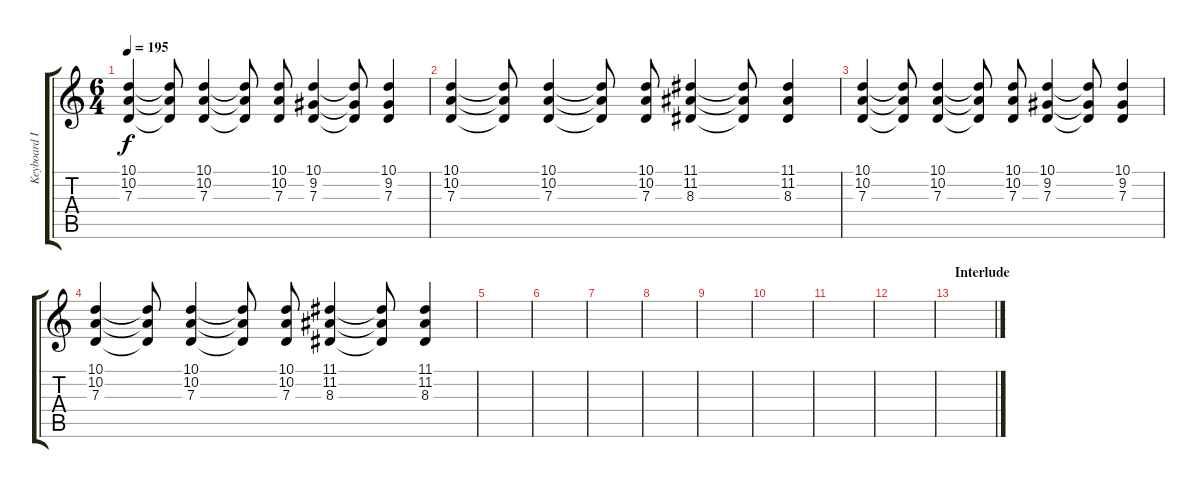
\track ("Keyboard I" "Keyboard I") {instrument drawbarorgan}
\staff {score tabs}
\tuning (E4 B3 G3 D3 A2 D2) {hide}
\ts (6 4)
\tempo 195
\clef g2
\ks c
(10.1 10.2 7.3).4{dy f} (10.1{t} 10.2{t} 7.3{t}).8 (10.1 10.2 7.3).4 (10.1{t} 10.2{t} 7.3{t}).8 (10.1 10.2 7.3).8 (10.1 9.2 7.3).4 (10.1{t} 9.2{t} 7.3{t}).8 (10.1 9.2 7.3).4 |
(10.1 10.2 7.3).4 (10.1{t} 10.2{t} 7.3{t}).8 (10.1 10.2 7.3).4 (10.1{t} 10.2{t} 7.3{t}).8 (10.1 10.2 7.3).8 (11.1 11.2 8.3).4 (11.1{t} 11.2{t} 8.3{t}).8 (11.1 11.2 8.3).4 |
(10.1 10.2 7.3).4 (10.1{t} 10.2{t} 7.3{t}).8 (10.1 10.2 7.3).4 (10.1{t} 10.2{t} 7.3{t}).8 (10.1 10.2 7.3).8 (10.1 9.2 7.3).4 (10.1{t} 9.2{t} 7.3{t}).8 (10.1 9.2 7.3).4 |
(10.1 10.2 7.3).4 (10.1{t} 10.2{t} 7.3{t}).8 (10.1 10.2 7.3).4 (10.1{t} 10.2{t} 7.3{t}).8 (10.1 10.2 7.3).8 (11.1 11.2 8.3).4 (11.1{t} 11.2{t} 8.3{t}).8 (11.1 11.2 8.3).4 |
|
|
|
|
|
|
|
|
\section ("" "Interlude")
